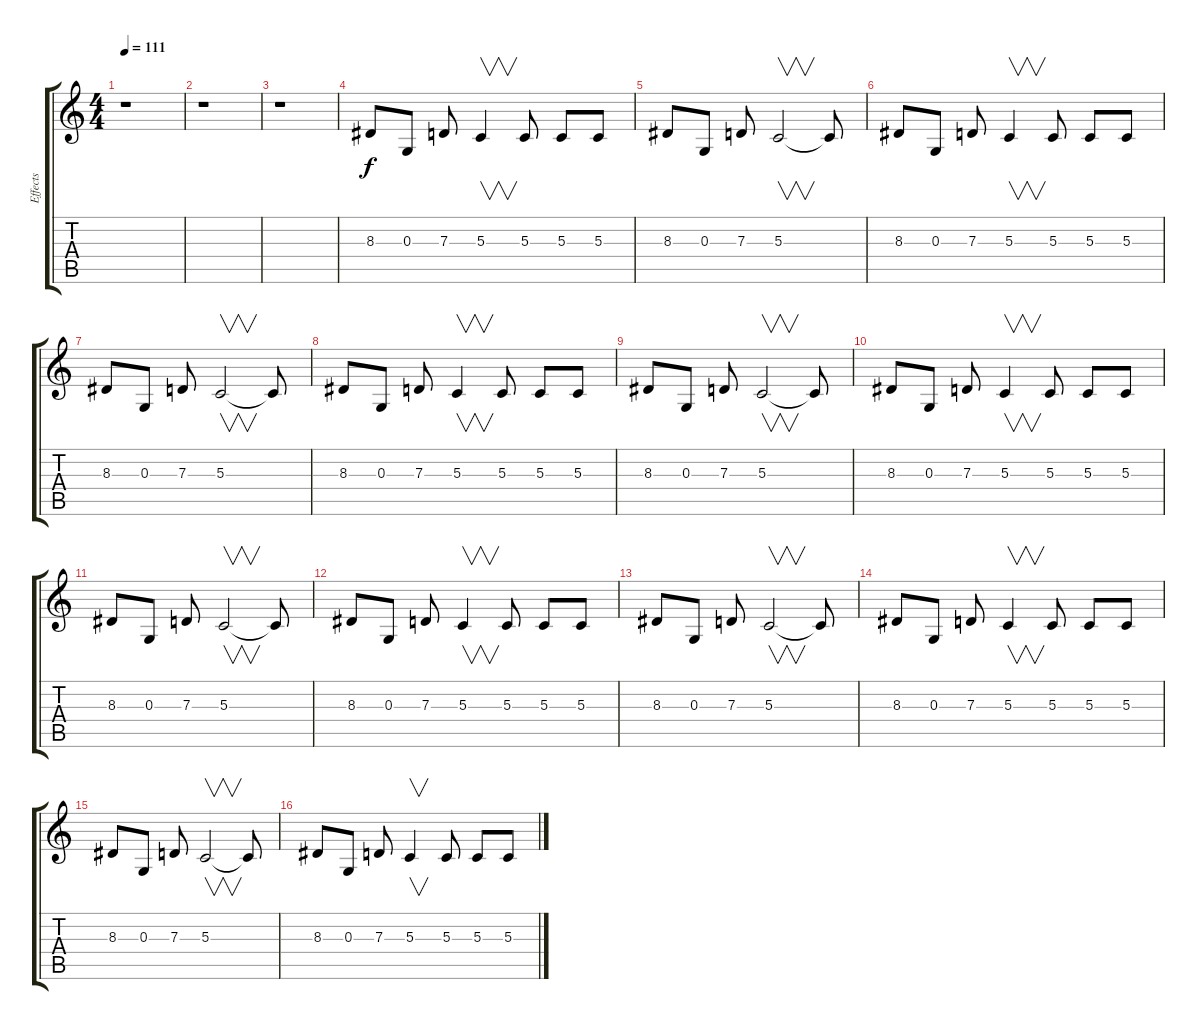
\track ("Effects" "Effects") {instrument fx4atmosphere}
\staff {score tabs}
\tuning (E4 B3 G3 D3 A2 E2) {hide}
\ts (4 4)
\tempo 111
\clef g2
\ks c
r.1{dy f} |
r.1 |
r.1 |
8.3.8 0.3.8 7.3.8 5.3.4{v} 5.3.8 5.3.8 5.3.8 |
8.3.8 0.3.8 7.3.8 5.3.2{v} 5.3{t}.8 |
8.3.8 0.3.8 7.3.8 5.3.4{v} 5.3.8 5.3.8 5.3.8 |
8.3.8 0.3.8 7.3.8 5.3.2{v} 5.3{t}.8 |
8.3.8 0.3.8 7.3.8 5.3.4{v} 5.3.8 5.3.8 5.3.8 |
8.3.8 0.3.8 7.3.8 5.3.2{v} 5.3{t}.8 |
8.3.8 0.3.8 7.3.8 5.3.4{v} 5.3.8 5.3.8 5.3.8 |
8.3.8 0.3.8 7.3.8 5.3.2{v} 5.3{t}.8 |
8.3.8 0.3.8 7.3.8 5.3.4{v} 5.3.8 5.3.8 5.3.8 |
8.3.8 0.3.8 7.3.8 5.3.2{v} 5.3{t}.8 |
8.3.8 0.3.8 7.3.8 5.3.4{v} 5.3.8 5.3.8 5.3.8 |
8.3.8 0.3.8 7.3.8 5.3.2{v} 5.3{t}.8 |
8.3.8 0.3.8 7.3.8 5.3.4{v} 5.3.8 5.3.8 5.3.8
